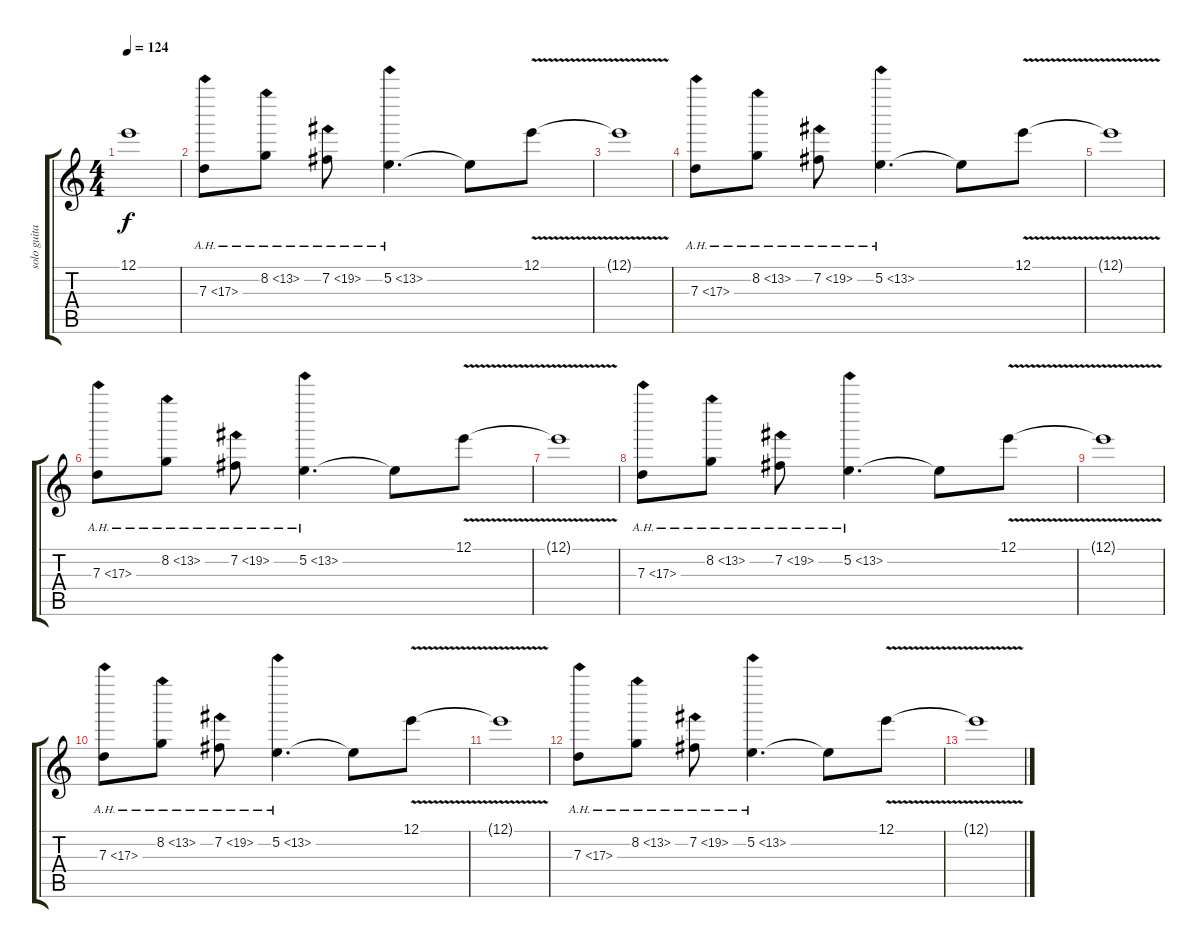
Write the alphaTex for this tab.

\track ("solo guitar" "solo guita") {instrument overdrivenguitar}
\staff {score tabs}
\tuning (E4 B3 G3 D3 A2 E2) {hide}
\ts (4 4)
\tempo 124
\clef g2
\ks c
12.1{t}.1{dy f} |
7.3{ah 10}.8 8.2{ah 5}.8 7.2{ah 12}.8 5.2{ah 8}.4{d} 5.2{t}.8 12.1{v}.8 |
12.1{t}.1 |
7.3{ah 10}.8 8.2{ah 5}.8 7.2{ah 12}.8 5.2{ah 8}.4{d} 5.2{t}.8 12.1{v}.8 |
12.1{t}.1 |
7.3{ah 10}.8 8.2{ah 5}.8 7.2{ah 12}.8 5.2{ah 8}.4{d} 5.2{t}.8 12.1{v}.8 |
12.1{t}.1 |
7.3{ah 10}.8 8.2{ah 5}.8 7.2{ah 12}.8 5.2{ah 8}.4{d} 5.2{t}.8 12.1{v}.8 |
12.1{t}.1{volume 8} |
7.3{ah 10}.8 8.2{ah 5}.8 7.2{ah 12}.8 5.2{ah 8}.4{d} 5.2{t}.8 12.1{v}.8 |
12.1{t}.1{volume 6} |
7.3{ah 10}.8 8.2{ah 5}.8 7.2{ah 12}.8 5.2{ah 8}.4{d} 5.2{t}.8 12.1{v}.8 |
12.1{t}.1{volume 3}
